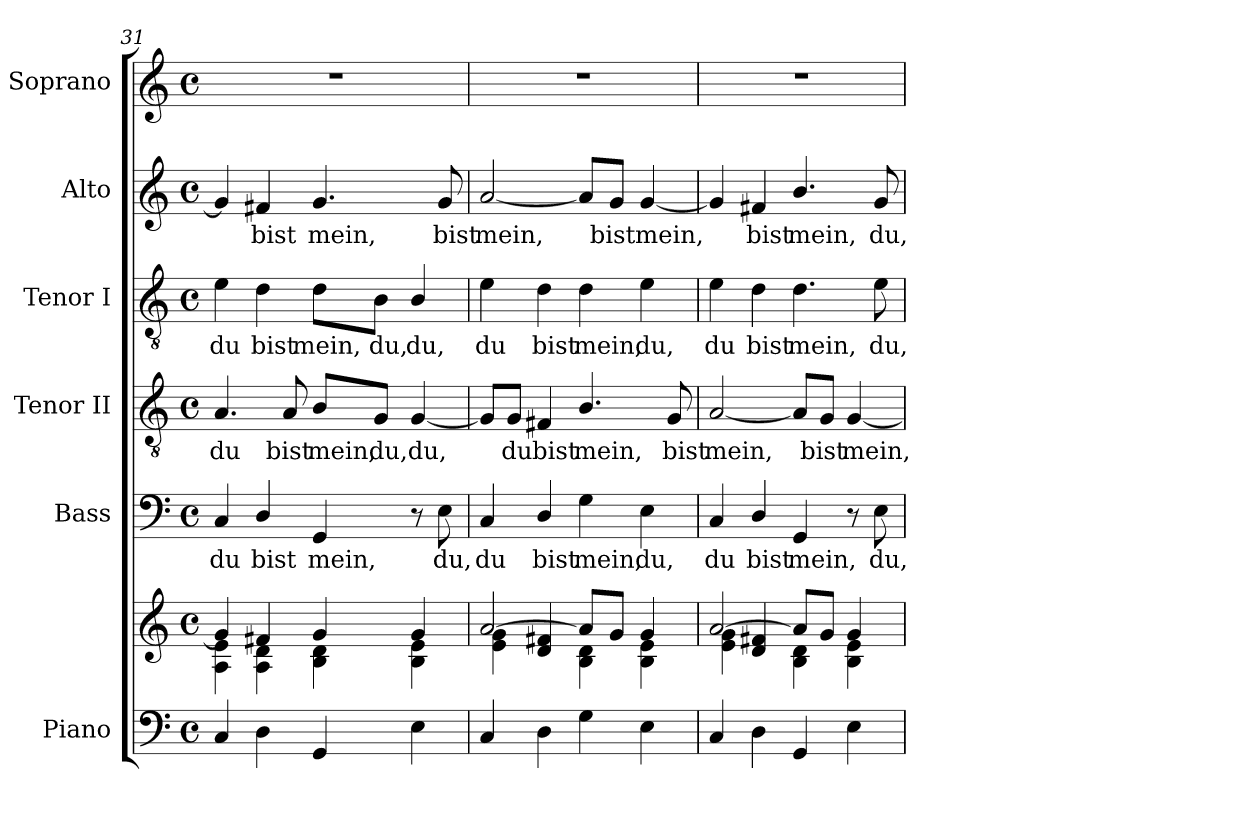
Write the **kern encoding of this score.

**kern	**kern	**kern	**text	**kern	**text	**kern	**text	**kern	**text	**kern
*part6	*part6	*part5	*part5	*part4	*part4	*part3	*part3	*part2	*part2	*part1
*staff7	*staff6	*staff5	*staff5	*staff4	*staff4	*staff3	*staff3	*staff2	*staff2	*staff1
*I"Piano	*	*I"Bass	*	*I"Tenor II	*	*I"Tenor I	*	*I"Alto	*	*I"Soprano
*I'Pno.	*	*I'B.	*	*I'T.	*	*I'T.	*	*I'A.	*	*I'S.
*clefF4	*clefG2	*clefF4	*	*clefGv2	*	*clefGv2	*	*clefG2	*	*clefG2
*	*	*	*	*ITrd7c12	*	*ITrd7c12	*	*	*	*
*k[]	*k[]	*k[]	*	*k[]	*	*k[]	*	*k[]	*	*k[]
*C:	*C:	*C:	*	*C:	*	*C:	*	*C:	*	*C:
*M4/4	*M4/4	*M4/4	*	*M4/4	*	*M4/4	*	*M4/4	*	*M4/4
*met(c)	*met(c)	*met(c)	*	*met(c)	*	*met(c)	*	*met(c)	*	*met(c)
=31	=31	=31	=31	=31	=31	=31	=31	=31	=31	=31
*	*^	*	*	*	*	*	*	*	*	*
!	!	!	!	!LO:LY:b:color=#000000	!	!	!	!	!	!	!
!	!	!	!	!	!	!LO:LY:b:color=#000000	!	!	!	!	!
!	!	!	!	!	!	!	!	!LO:LY:b:color=#000000	!	!	!
4Ci/	4gi/]	4Ai\ 4ei	4Ci/	du	4.AAi/	du	4Ei\	du	4gi/]	.	1r
!	!	!	!	!LO:LY:b:color=#000000	!	!	!	!	!	!	!
!	!	!	!	!	!	!	!	!LO:LY:b:color=#000000	!	!	!
!	!	!	!	!	!	!	!	!	!	!LO:LY:b:color=#000000	!
4Di\	4f#Xi/	4Ai\ 4di	4Di/	bist	.	.	4Di\	bist	4f#Xi/	-bist	.
!	!	!	!	!	!	!LO:LY:b:color=#000000	!	!	!	!	!
.	.	.	.	.	8AAi/	bist	.	.	.	.	.
!	!	!	!	!LO:LY:b:color=#000000	!	!	!	!	!	!	!
!	!	!	!	!	!	!LO:LY:b:color=#000000	!	!	!	!	!
!	!	!	!	!	!	!	!	!LO:LY:b:color=#000000	!	!	!
!	!	!	!	!	!	!	!	!	!	!LO:LY:b:color=#000000	!
4GGi/	4gi/	4Bi\ 4di	4GGi/	mein,	8BBi/L	mein,	8Di\L	mein,	4.gi/	mein,	.
!	!	!	!	!	!	!LO:LY:b:color=#000000	!	!	!	!	!
!	!	!	!	!	!	!	!	!LO:LY:b:color=#000000	!	!	!
.	.	.	.	.	8GGi/J	du,du,	8BBi\J	du,	.	.	.
!	!	!	!	!	!	!	!	!LO:LY:b:color=#000000	!	!	!
4Ei\	4gi/	4Bi\ 4ei	8r	.	[4GGi/	.	4BBi/	du,	.	.	.
!	!	!	!	!LO:LY:b:color=#000000	!	!	!	!	!	!	!
!	!	!	!	!	!	!	!	!	!	!LO:LY:b:color=#000000	!
.	.	.	8Ei\	du,	.	.	.	.	8gi/	bist	.
=32	=32	=32	=32	=32	=32	=32	=32	=32	=32	=32	=32
!	!	!	!	!LO:LY:b:color=#000000	!	!	!	!	!	!	!
!	!	!	!	!	!	!	!	!LO:LY:b:color=#000000	!	!	!
!	!	!	!	!	!	!	!	!	!	!LO:LY:b:color=#000000	!
4Ci/	[2ai/	4ei\ 4gi	4Ci/	du	8GGi/L]	.	4Ei\	du	[2ai/	mein,	1r
!	!	!	!	!	!	!LO:LY:b:color=#000000	!	!	!	!	!
.	.	.	.	.	8GGi/J	du	.	.	.	.	.
!	!	!	!	!LO:LY:b:color=#000000	!	!	!	!	!	!	!
!	!	!	!	!	!	!LO:LY:b:color=#000000	!	!	!	!	!
!	!	!	!	!	!	!	!	!LO:LY:b:color=#000000	!	!	!
4Di\	.	4di/ 4f#Xi	4Di/	bist	4FF#Xi/	bist	4Di\	bist	.	.	.
!	!	!	!	!LO:LY:b:color=#000000	!	!	!	!	!	!	!
!	!	!	!	!	!	!LO:LY:b:color=#000000	!	!	!	!	!
!	!	!	!	!	!	!	!	!LO:LY:b:color=#000000	!	!	!
4Gi\	8ai/L]	4Bi\ 4di	4Gi\	mein,	4.BBi/	mein,	4Di\	mein,	8ai/L]	.	.
!	!	!	!	!	!	!	!	!	!	!LO:LY:b:color=#000000	!
.	8gi/J	.	.	.	.	.	.	.	8gi/J	bist	.
!	!	!	!	!LO:LY:b:color=#000000	!	!	!	!	!	!	!
!	!	!	!	!	!	!	!	!LO:LY:b:color=#000000	!	!	!
!	!	!	!	!	!	!	!	!	!	!LO:LY:b:color=#000000	!
4Ei\	4gi/	4Bi\ 4ei	4Ei\	du,	.	.	4Ei\	du,	[4gi/	mein,	.
!	!	!	!	!	!	!LO:LY:b:color=#000000	!	!	!	!	!
.	.	.	.	.	8GGi/	bist	.	.	.	.	.
=33	=33	=33	=33	=33	=33	=33	=33	=33	=33	=33	=33
!	!	!	!	!LO:LY:b:color=#000000	!	!	!	!	!	!	!
!	!	!	!	!	!	!LO:LY:b:color=#000000	!	!	!	!	!
!	!	!	!	!	!	!	!	!LO:LY:b:color=#000000	!	!	!
4Ci/	[2ai/	4ei\ 4gi	4Ci/	du	[2AAi/	mein,	4Ei\	du	4gi/]	.	1r
!	!	!	!	!LO:LY:b:color=#000000	!	!	!	!	!	!	!
!	!	!	!	!	!	!	!	!LO:LY:b:color=#000000	!	!	!
!	!	!	!	!	!	!	!	!	!	!LO:LY:b:color=#000000	!
4Di\	.	4di/ 4f#Xi	4Di/	bist	.	.	4Di\	bist	4f#Xi/	bist	.
!	!	!	!	!LO:LY:b:color=#000000	!	!	!	!	!	!	!
!	!	!	!	!	!	!	!	!LO:LY:b:color=#000000	!	!	!
!	!	!	!	!	!	!	!	!	!	!LO:LY:b:color=#000000	!
4GGi/	8ai/L]	4Bi\ 4di	4GGi/	mein,	8AAi/L]	.	4.Di\	mein,	4.bi/	mein,	.
!	!	!	!	!	!	!LO:LY:b:color=#000000	!	!	!	!	!
.	8gi/J	.	.	.	8GGi/J	bist	.	.	.	.	.
!	!	!	!	!	!	!LO:LY:b:color=#000000	!	!	!	!	!
4Ei\	4gi/	4Bi\ 4ei	8r	.	[4GGi/	mein,	.	.	.	.	.
!	!	!	!	!LO:LY:b:color=#000000	!	!	!	!	!	!	!
!	!	!	!	!	!	!	!	!LO:LY:b:color=#000000	!	!	!
!	!	!	!	!	!	!	!	!	!	!LO:LY:b:color=#000000	!
.	.	.	8Ei\	du,	.	.	8Ei\	du,	8gi/	du,	.
*	*v	*v	*	*	*	*	*	*	*	*	*
=	=	=	=	=	=	=	=	=	=	=
*-	*-	*-	*-	*-	*-	*-	*-	*-	*-	*-
